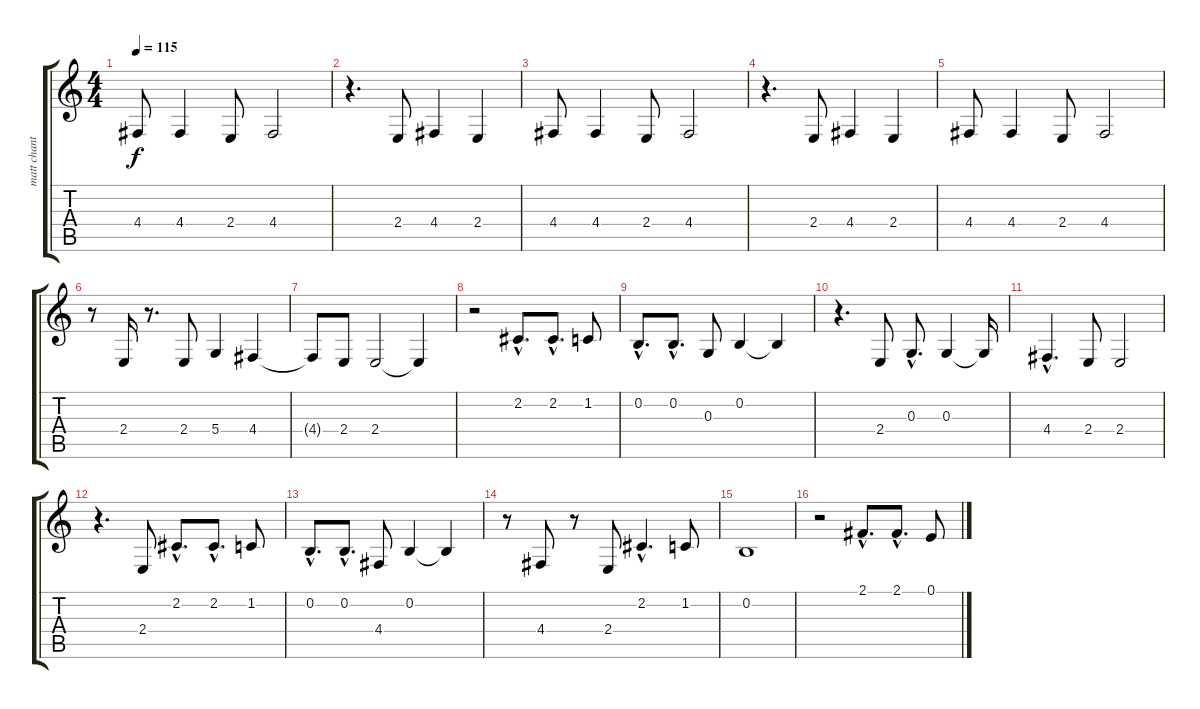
\track ("matt chant" "matt chant") {instrument lead2sawtooth}
\staff {score tabs}
\tuning (E4 B3 G3 D3 A2 E2) {hide}
\ts (4 4)
\tempo 115
\clef g2
\ks c
4.4.8{dy f} 4.4.4 2.4.8 4.4.2 |
r.4{d} 2.4.8 4.4.4 2.4.4 |
4.4.8 4.4.4 2.4.8 4.4.2 |
r.4{d} 2.4.8 4.4.4 2.4.4 |
4.4.8 4.4.4 2.4.8 4.4.2 |
r.8 2.4.16 r.8{d} 2.4.8 5.4.4 4.4.4 |
4.4{t}.8 2.4.8 2.4.2 2.4{t}.4 |
r.2 2.2{hac}.8{d} 2.2{hac}.8{d} 1.2.8 |
0.2{hac}.8{d} 0.2{hac}.8{d} 0.3.8 0.2.4 0.2{t}.4 |
r.4{d} 2.4.8 0.3{hac}.8{d} 0.3.4 0.3{t}.16 |
4.4{hac}.4{d} 2.4.8 2.4.2 |
r.4{d} 2.4.8 2.2{hac}.8{d} 2.2{hac}.8{d} 1.2.8 |
0.2{hac}.8{d} 0.2{hac}.8{d} 4.4.8 0.2.4 0.2{t}.4 |
r.8 4.4.8 r.8 2.4.8 2.2{hac}.4{d} 1.2.8 |
0.2.1 |
r.2 2.1{hac}.8{d} 2.1{hac}.8{d} 0.1.8
